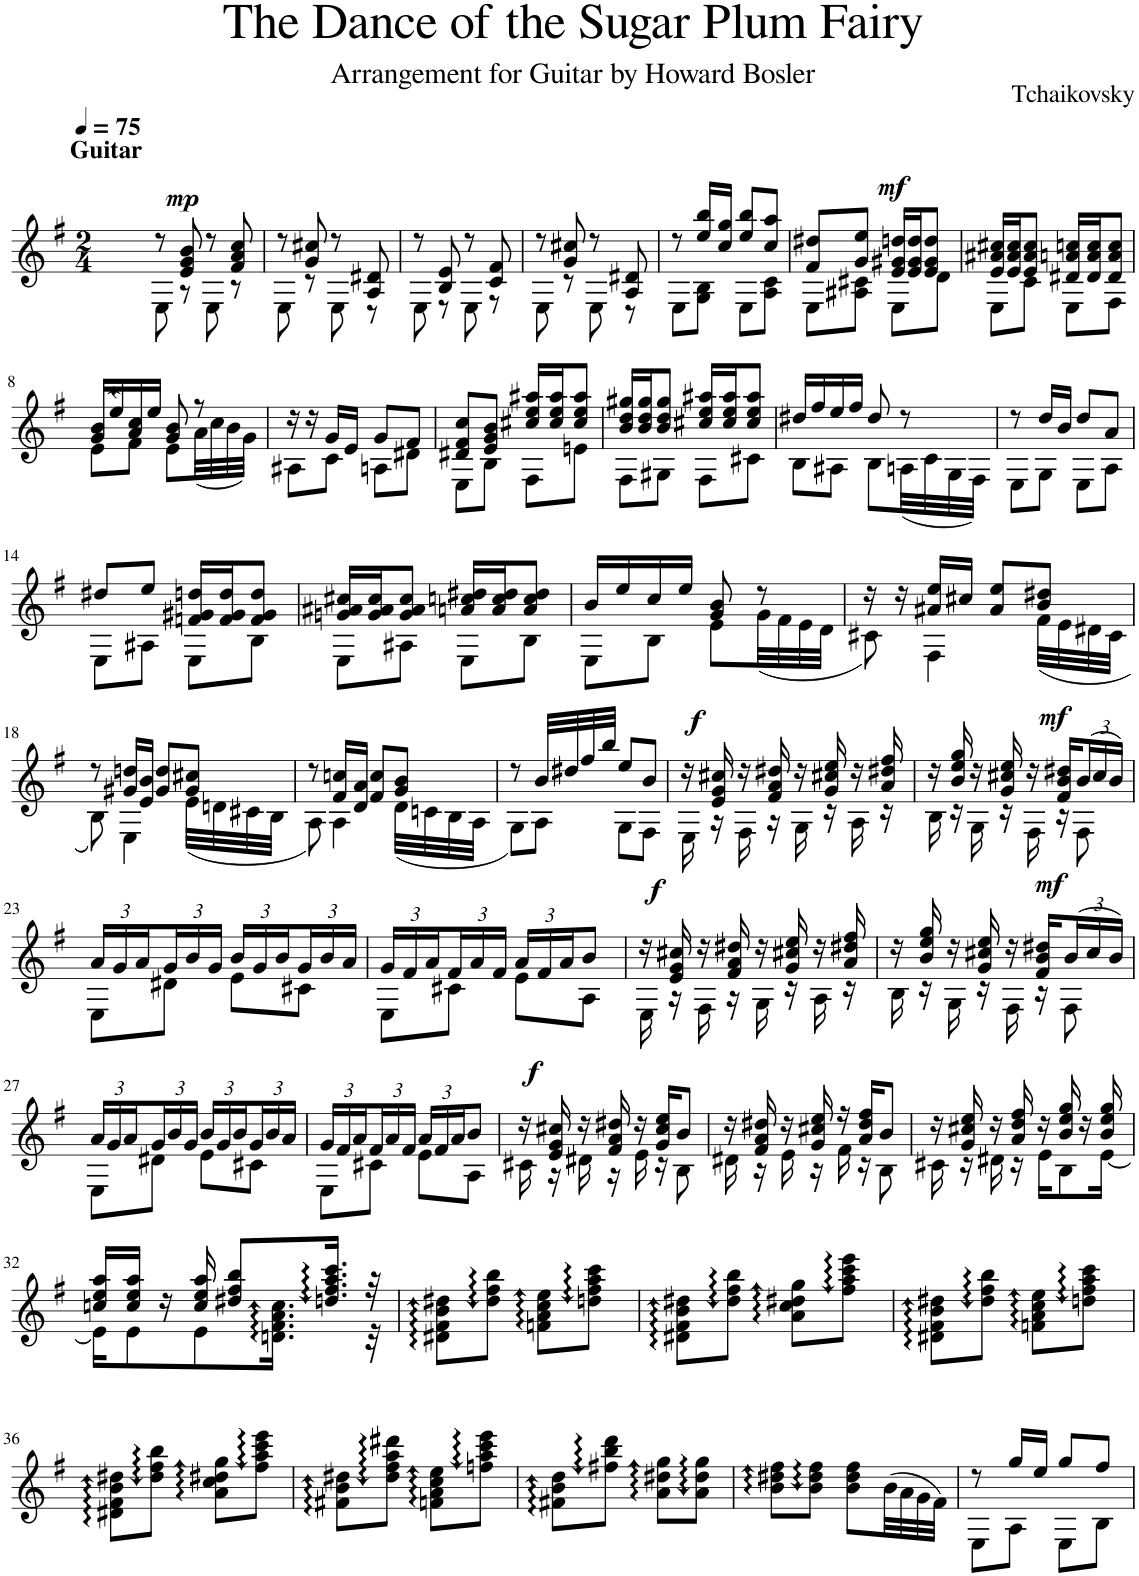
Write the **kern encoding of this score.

**kern	**dynam
*part1	*part1
*staff1	*staff1
*I"Piano	*
*I'Pno.	*
*clefG2	*
*k[f#]	*
*M2/4	*
*MM75	*
=1	=1
*^	*
!LO:TX:a:B:t=Guitar	!	!
!	!	!LO:DY:a
8r	8E::\	mp
8e/ 8g/ 8b/	8r	.
8r	8E\	.
8f#/ 8a/ 8cc/	8r	.
=2	=2	=2
8r	8E\	.
8g/ 8cc#X/	8r	.
8r	8E\	.
8A/ 8d#X/	8r	.
=3	=3	=3
8r	8E\	.
8B/ 8e/	8r	.
8r	8E\	.
8c/ 8f#/	8r	.
=4	=4	=4
8r	8E\	.
8g/ 8cc#X/	8r	.
8r	8E\	.
8A/ 8d#X/	8r	.
=5	=5	=5
8r	8E\L	.
16ee/ 16bb/LL	8G\ 8B\J	.
16cc/ 16gg/JJ	.	.
8ee/ 8bb/L	8E\L	.
8cc/ 8aa/J	8A\ 8c\J	.
=6	=6	=6
8f#/ 8dd#X/L	8E\L	.
8g/ 8ee/J	8A#X\ 8c#X\J	.
!	!	!LO:DY:a
16e/ 16g#X/ 16ddn/LL	8E\L	mf
16e/ 16g#/ 16dd/J	.	.
8e/ 8g#/ 8dd/J	8d\J	.
=7	=7	=7
16e/ 16a#X/ 16cc#X/LL	8E\L	.
16e/ 16a#/ 16cc#/J	.	.
8e/ 8a#/ 8cc#/J	8c\J	.
16d#X/ 16an/ 16ccn/LL	8E\L	.
16d#/ 16a/ 16cc/J	.	.
8d#/ 8a/ 8cc/J	8F#\J	.
!!LO:LB:g=z	!!
=8	=8	=8
16g/ 16b/LL	8e\L	.
16ee/	.	.
16a/ 16cc/	8f#\J	.
16ee/JJ	.	.
8g/ 8b/	8e\L	.
8r	(32a\LL	.
.	32cc\	.
.	32b\	.
.	32g\JJJ)	.
=9	=9	=9
16r	8A#X\L	.
16r	.	.
16g/LL	8c\J	.
16e/JJ	.	.
8g/L	8An\L	.
8f#/J	8d#X\J	.
=10	=10	=10
8d#X/ 8f#/ 8cc/L	8E\L	.
8e/ 8g/ 8b/J	8B\J	.
16cc#X/ 16ee/ 16aa#X/LL	8F#\L	.
16cc#/ 16ee/ 16aa#/J	.	.
8cc#/ 8ee/ 8aa#/J	8en\J	.
=11	=11	=11
16b/ 16dd/ 16gg#X/LL	8F#\L	.
16b/ 16dd/ 16gg#/J	.	.
8b/ 8dd/ 8gg#/J	8G#X\J	.
16cc#X/ 16ee/ 16aa#X/LL	8F#\L	.
16cc#/ 16ee/ 16aa#/J	.	.
8cc#/ 8ee/ 8aa#/J	8c#X\J	.
=12	=12	=12
16dd#X/LL	8B\L	.
16ff#/	.	.
16ee/	8A#X\J	.
16ff#/JJ	.	.
8dd#/	8B\L	.
8r	(32An\LL	.
.	32c\	.
.	32G\	.
.	32F#\JJJ)	.
=13	=13	=13
8r	8E\L	.
16dd/LL	8G\J	.
16b/JJ	.	.
8dd/L	8E\L	.
8a/J	8A\J	.
!!LO:LB:g=z	!!
=14	=14	=14
8dd#X/L	8E\L	.
8ee/J	8A#X\J	.
16fn/ 16g#X/ 16ddn/LL	8E\L	.
16f/ 16g#/ 16dd/J	.	.
8f/ 8g#/ 8dd/J	8B\J	.
=15	=15	=15
16gn/ 16a#X/ 16cc#X/LL	8E\L	.
16g/ 16a#/ 16cc#/J	.	.
8g/ 8a#/ 8cc#/J	8A#X\J	.
16an/ 16ccn/ 16dd#X/LL	8E\L	.
16a/ 16cc/ 16dd#/J	.	.
8a/ 8cc/ 8dd#/J	8B\J	.
=16	=16	=16
16b/LL	8E\L	.
16ee/	.	.
16cc/	8B\J	.
16ee/JJ	.	.
8g/ 8b/	8e\L	.
8r	(32g\LL	.
.	32f#\	.
.	32e\	.
.	32d\JJJ	.
=17	=17	=17
16r	8c#X\)	.
16r	.	.
16a#X/ 16ee/LL	4F#\	.
16cc#X/JJ	.	.
8a#/ 8ee/L	.	.
8b/ 8dd#X/J	(32f#\LLL	.
.	32e\	.
.	32d#X\	.
.	32c#\JJJ	.
!!LO:LB:g=z	!!
=18	=18	=18
8r	8B\)	.
16g#X/ 16ddn/LL	4E\	.
16e/ 16b/JJ	.	.
8g#/ 8dd/L	.	.
8g#/ 8cc#X/J	(32e\LLL	.
.	32dn\	.
.	32c#X\	.
.	32B\JJJ	.
=19	=19	=19
8r	8A\)	.
16f#/ 16ccn/LL	4A\	.
16d/ 16a/JJ	.	.
8f#/ 8cc/L	.	.
8g/ 8b/J	(32d\LLL	.
.	32cn\	.
.	32B\	.
.	32A\JJJ	.
=20	=20	=20
8r	8G\L)	.
32b/LLL	8A\J	.
32dd#X/	.	.
32ff#/	.	.
32bb/JJJ	.	.
8ee/L	8G\L	.
8b/J	8F#\J	.
=21	=21	=21
!	!	!LO:DY:a
16r	16E\	f
16e/ 16g/ 16cc#X/	16r	.
16r	16F#\	.
16f#/ 16a/ 16dd#X/	16r	.
16r	16G\	.
16g/ 16cc#X/ 16ee/	16r	.
16r	16A\	.
16a/ 16dd#X/ 16ff#/	16r	.
=22	=22	=22
16r	16B\	.
16b/ 16ee/ 16gg/	16r	.
16r	16G\	.
16g/ 16cc#X/ 16ee/	16r	.
16r	16F#\	.
!	!	!LO:DY:a
16f#/ 16b/ 16dd#X/LL	16r	mf
*Xbrackettup	*	*
(24b/	8F#\	.
24cc#/	.	.
24b/JJ)	.	.
!!LO:LB:g=z	!!
=23	=23	=23
24a/LL	8E\L	.
24g/	.	.
24a/	.	.
24g/	8d#X\J	.
24b/	.	.
24g/JJ	.	.
24b/LL	8e\L	.
24g/	.	.
24b/	.	.
24g/	8c#X\J	.
24b/	.	.
24a/JJ	.	.
=24	=24	=24
24g/LL	8E\L	.
24f#/	.	.
24a/	.	.
24f#/	8c#X\J	.
24a/	.	.
24f#/JJ	.	.
24a/LL	8e\L	.
24f#/	.	.
24a/J	.	.
8b/J	8A\J	.
=25	=25	=25
!	!	!LO:DY:a
16r	16E\	f
16e/ 16g/ 16cc#X/	16r	.
16r	16F#\	.
16f#/ 16a/ 16dd#X/	16r	.
16r	16G\	.
16g/ 16cc#X/ 16ee/	16r	.
16r	16A\	.
16a/ 16dd#X/ 16ff#/	16r	.
=26	=26	=26
16r	16B\	.
16b/ 16ee/ 16gg/	16r	.
16r	16G\	.
16g/ 16cc#X/ 16ee/	16r	.
16r	16F#\	.
!	!	!LO:DY:a
16f#/ 16b/ 16dd#X/LL	16r	mf
(24b/	8F#\	.
24cc#/	.	.
24b/JJ)	.	.
!!LO:LB:g=z	!!
=27	=27	=27
24a/LL	8E\L	.
24g/	.	.
24a/	.	.
24g/	8d#X\J	.
24b/	.	.
24g/JJ	.	.
24b/LL	8e\L	.
24g/	.	.
24b/	.	.
24g/	8c#X\J	.
24b/	.	.
24a/JJ	.	.
=28	=28	=28
24g/LL	8E\L	.
24f#/	.	.
24a/	.	.
24f#/	8c#X\J	.
24a/	.	.
24f#/JJ	.	.
24a/LL	8e\L	.
24f#/	.	.
24a/J	.	.
8b/J	8A\J	.
=29	=29	=29
!	!	!LO:DY:a
16r	16c#X\	f
16e/ 16g/ 16cc#X/	16r	.
16r	16d#X\	.
16f#/ 16a/ 16dd#X/	16r	.
16r	16e\	.
16g/ 16cc#/ 16ee/KL	16r	.
8b/J	8B\	.
=30	=30	=30
16r	16d#X\	.
16f#/ 16a/ 16dd#X/	16r	.
16r	16e\	.
16g/ 16cc#X/ 16ee/	16r	.
16r	16f#\	.
16a/ 16dd#/ 16ff#/KL	16r	.
8b/J	8B\	.
=31	=31	=31
16r	16c#X\	.
16g/ 16cc#X/ 16ee/	16r	.
16r	16d#X\	.
16a/ 16dd/ 16ff#/	16r	.
16r	16e\KL	.
16b/ 16ee/ 16gg/	8B\	.
16r	.	.
16b/ 16ee/ 16gg/	[16e\Jk	.
!!LO:LB:g=z	!!
=32	=32	=32
16ccn/ 16ee/ 16aa/LL	16e\KL]	.
16cc/ 16ee/ 16aa/JJ	8e\	.
16r	.	.
16cc/ 16ee/ 16aa/	8e\	.
8dd#X/ 8ff#/ 8bb/L	.	.
.	16.dn\:: 16.f#\:: 16.a\:: 16.cc\::Jk	.
16.ddn/:: 16.ff#/:: 16.aa/:: 16.ccc/::Jk	.	.
.	16ryy	.
32r	32r	.
*v	*v	*
=33	=33
8d#X\:: 8f#\:: 8b\:: 8dd#X\::L	.
8dd#\:: 8ff#\:: 8bb\::J	.
8fn\:: 8a\:: 8cc\:: 8ee\::L	.
8ddn\:: 8ff#\:: 8aa\:: 8ccc\::J	.
=34	=34
8d#X\:: 8f#\:: 8b\:: 8dd#X\::L	.
8dd#\:: 8ff#\:: 8bb\::J	.
8a\:: 8cc\:: 8dd#X\:: 8gg\::L	.
8ff#\:: 8aa\:: 8ccc\:: 8eee\::J	.
=35	=35
8d#X\:: 8f#\:: 8b\:: 8dd#X\::L	.
8dd#\:: 8ff#\:: 8bb\::J	.
8fn\:: 8a\:: 8cc\:: 8ee\::L	.
8ddn\:: 8ff#\:: 8aa\:: 8ccc\::J	.
!!LO:LB:g=z
=36	=36
8d#X\:: 8f#\:: 8b\:: 8dd#X\::L	.
8dd#\:: 8ff#\:: 8bb\::J	.
8a\:: 8cc\:: 8dd#X\:: 8gg\::L	.
8ff#\:: 8aa\:: 8ccc\:: 8eee\::J	.
=37	=37
8f#X\:: 8b\:: 8dd#X\::L	.
8dd#\:: 8ff#\:: 8aa\:: 8ddd#X\::J	.
8fn\:: 8a\:: 8cc\:: 8ee\::L	.
8ffn\:: 8aa\:: 8ccc\:: 8eee\::J	.
=38	=38
8f#X\:: 8b\:: 8dd\::L	.
8ff#X\:: 8bb\:: 8ddd\::J	.
8a\:: 8dd#X\:: 8gg\::L	.
8a\:: 8dd#\:: 8gg\::J	.
=39	=39
8b\:: 8dd#X\:: 8ff#\::L	.
8b\:: 8dd#\:: 8ff#\::J	.
8b\ 8dd#\ 8ff#\L	.
(32b\LL	.
32a\	.
32g\	.
32f#\JJJ)	.
=40	=40
*^	*
8r	8E\L	.
16gg/LL	8A\J	.
16ee/JJ	.	.
8gg/L	8E\L	.
8ff#/J	8B\J	.
*v	*v	*
=	=
*-	*-
